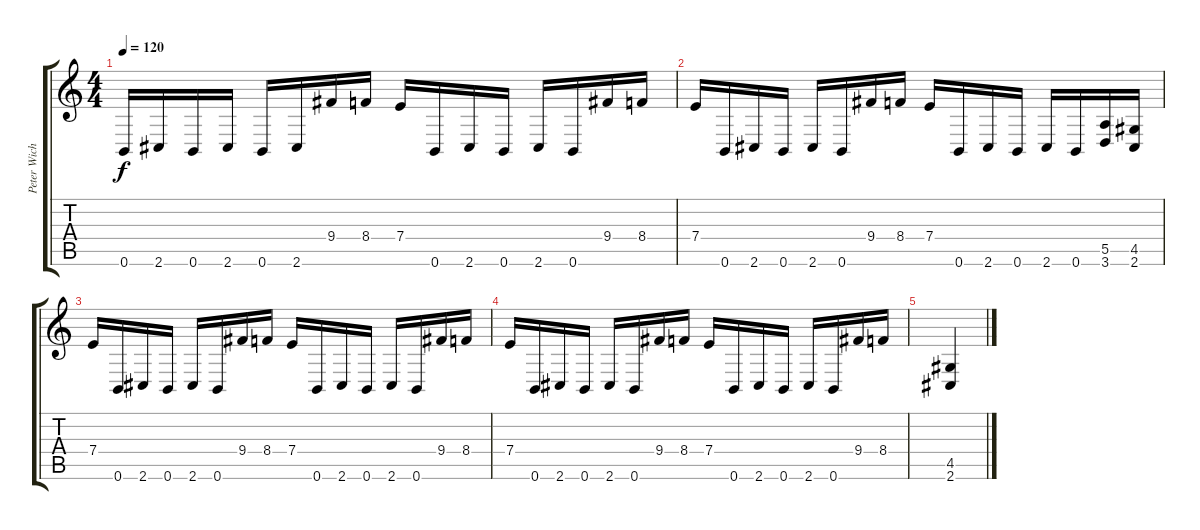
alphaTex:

\track ("Peter Wichers" "Peter Wich") {instrument distortionguitar}
\staff {score tabs}
\tuning (B3 Gb3 D3 A2 E2 B1) {hide}
\ts (4 4)
\tempo 120
\clef g2
\ks c
0.6.16{dy f} 2.6.16 0.6.16 2.6.16 0.6.16 2.6.16 9.4.16 8.4.16 7.4.16 0.6.16 2.6.16 0.6.16 2.6.16 0.6.16 9.4.16 8.4.16 |
7.4.16 0.6.16 2.6.16 0.6.16 2.6.16 0.6.16 9.4.16 8.4.16 7.4.16 0.6.16 2.6.16 0.6.16 2.6.16 0.6.16 (5.5 3.6).16 (4.5 2.6).16 |
7.4.16 0.6.16 2.6.16 0.6.16 2.6.16 0.6.16 9.4.16 8.4.16 7.4.16 0.6.16 2.6.16 0.6.16 2.6.16 0.6.16 9.4.16 8.4.16 |
7.4.16 0.6.16 2.6.16 0.6.16 2.6.16 0.6.16 9.4.16 8.4.16 7.4.16 0.6.16 2.6.16 0.6.16 2.6.16 0.6.16 9.4.16 8.4.16 |
(4.5 2.6).4
